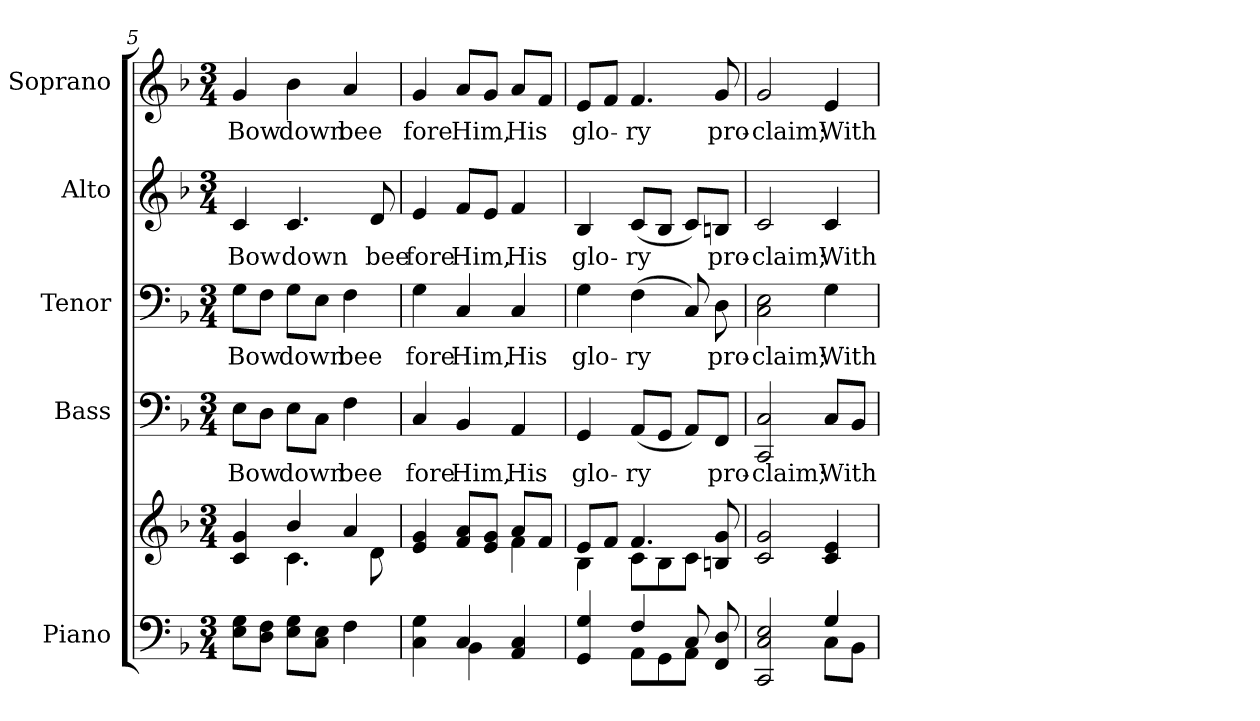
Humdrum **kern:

**kern	**kern	**kern	**text	**kern	**text	**kern	**text	**kern	**text
*part5	*part5	*part4	*part4	*part3	*part3	*part2	*part2	*part1	*part1
*staff6	*staff5	*staff4	*staff4	*staff3	*staff3	*staff2	*staff2	*staff1	*staff1
*I"Piano	*	*I"Bass	*	*I"Tenor	*	*I"Alto	*	*I"Soprano	*
*I'Pno.	*	*I'B.	*	*I'T.	*	*I'A.	*	*I'S.	*
*clefF4	*clefG2	*clefF4	*	*clefF4	*	*clefG2	*	*clefG2	*
*k[b-]	*k[b-]	*k[b-]	*	*k[b-]	*	*k[b-]	*	*k[b-]	*
*F:	*F:	*F:	*	*F:	*	*F:	*	*F:	*
*M3/4	*M3/4	*M3/4	*	*M3/4	*	*M3/4	*	*M3/4	*
=5	=5	=5	=5	=5	=5	=5	=5	=5	=5
*	*^	*	*	*	*	*	*	*	*
!	!	!	!	!LO:LY:b:color=#000000	!	!	!	!	!	!
!	!	!	!	!	!	!LO:LY:b:color=#000000	!	!	!	!
!	!	!	!	!	!	!	!	!LO:LY:b:color=#000000	!	!
!	!	!	!	!	!	!	!	!	!	!LO:LY:b:color=#000000
8Ei\ 8GiL	4ci/ 4gi	4ryy	8Ei\L	Bow	8Gi\L	Bow	4ci/	Bow	4gi/	Bow
8Di\ 8FiJ	.	.	8Di\J	.	8Fi\J	.	.	.	.	.
!	!	!	!	!LO:LY:b:color=#000000	!	!	!	!	!	!
!	!	!	!	!	!	!LO:LY:b:color=#000000	!	!	!	!
!	!	!	!	!	!	!	!	!LO:LY:b:color=#000000	!	!
!	!	!	!	!	!	!	!	!	!	!LO:LY:b:color=#000000
8Ei\ 8GiL	4b-i/	4.ci\	8Ei\L	down	8Gi\L	down	4.ci/	down	4b-i\	down
8Ci\ 8EiJ	.	.	8Ci\J	.	8Ei\J	.	.	.	.	.
!	!	!	!	!LO:LY:b:color=#000000	!	!	!	!	!	!
!	!	!	!	!	!	!LO:LY:b:color=#000000	!	!	!	!
!	!	!	!	!	!	!	!	!	!	!LO:LY:b:color=#000000
4Fi\	4ai/	.	4Fi\	bee	4Fi\	bee	.	.	4ai/	bee
!	!	!	!	!	!	!	!	!LO:LY:b:color=#000000	!	!
.	.	8di\	.	.	.	.	8di/	bee	.	.
=6	=6	=6	=6	=6	=6	=6	=6	=6	=6	=6
*^	*	*	*	*	*	*	*	*	*	*
!	!	!	!	!	!LO:LY:b:color=#000000	!	!	!	!	!	!
!	!	!	!	!	!	!	!LO:LY:b:color=#000000	!	!	!	!
!	!	!	!	!	!	!	!	!	!LO:LY:b:color=#000000	!	!
!	!	!	!	!	!	!	!	!	!	!	!LO:LY:b:color=#000000
4Ci\ 4Gi	4ryy	4ei/ 4gi	2ryy	4Ci/	fore	4Gi\	fore	4ei/	fore	4gi/	fore
!	!	!	!	!	!LO:LY:b:color=#000000	!	!	!	!	!	!
!	!	!	!	!	!	!	!LO:LY:b:color=#000000	!	!	!	!
!	!	!	!	!	!	!	!	!	!LO:LY:b:color=#000000	!	!
!	!	!	!	!	!	!	!	!	!	!	!LO:LY:b:color=#000000
4Ci/	4BB-i\	8fi/ 8aiL	.	4BB-i/	Him,	4Ci/	Him,	8fi/L	Him,	8ai/L	Him,
.	.	8ei/ 8giJ	.	.	.	.	.	8ei/J	.	8gi/J	.
!	!	!	!	!	!LO:LY:b:color=#000000	!	!	!	!	!	!
!	!	!	!	!	!	!	!LO:LY:b:color=#000000	!	!	!	!
!	!	!	!	!	!	!	!	!	!LO:LY:b:color=#000000	!	!
!	!	!	!	!	!	!	!	!	!	!	!LO:LY:b:color=#000000
4AAi/ 4Ci	4ryy	8ai/L	4fi\	4AAi/	His	4Ci/	His	4fi/	His	8ai/L	His
.	.	8fi/J	.	.	.	.	.	.	.	8fi/J	.
!!LO:PB:g=z
=7	=7	=7	=7	=7	=7	=7	=7	=7	=7	=7	=7
!	!	!	!	!	!LO:LY:b:color=#000000	!	!	!	!	!	!
!	!	!	!	!	!	!	!LO:LY:b:color=#000000	!	!	!	!
!	!	!	!	!	!	!	!	!	!LO:LY:b:color=#000000	!	!
!	!	!	!	!	!	!	!	!	!	!	!LO:LY:b:color=#000000
4GGi/ 4Gi	4ryy	8ei/L	4B-i\	4GGi/	glo-	4Gi\	glo-	4B-i/	glo-	8ei/L	glo-
.	.	8fi/J	.	.	.	.	.	.	.	8fi/J	.
!	!	!	!	!	!LO:LY:b:color=#000000	!	!	!	!	!	!
!	!	!	!	!	!	!	!LO:LY:b:color=#000000	!	!	!	!
!	!	!	!	!	!	!	!	!	!LO:LY:b:color=#000000	!	!
!	!	!	!	!	!	!	!	!	!	!	!LO:LY:b:color=#000000
4Fi/	8AAi\L	4.fi/	8ci\L	(8AAi/L	-ry	(4Fi\	-ry	(8ci/L	-ry	4.fi/	-ry
.	8GGi\	.	8B-i\	8GGi/J	.	.	.	8B-i/J	.	.	.
8Ci/	8AAi\J	.	8ci\J	8AAi/L)	.	8Ci/)	.	8ci/L)	.	.	.
!	!	!	!	!	!LO:LY:b:color=#000000	!	!	!	!	!	!
!	!	!	!	!	!	!	!LO:LY:b:color=#000000	!	!	!	!
!	!	!	!	!	!	!	!	!	!LO:LY:b:color=#000000	!	!
!	!	!	!	!	!	!	!	!	!	!	!LO:LY:b:color=#000000
8FFi/ 8Di	8ryy	8Bni/ 8gi	8ryy	8FFi/J	pro-	8Di\	pro-	8Bni/J	pro-	8gi/	pro-
*	*	*v	*v	*	*	*	*	*	*	*	*
=8	=8	=8	=8	=8	=8	=8	=8	=8	=8	=8
*	*	*^	*	*	*	*	*	*	*	*
!	!	!	!	!	!LO:LY:b:color=#000000	!	!	!	!	!	!
*	*	*v	*v	*	*	*	*	*	*	*	*
*	*	*^	*	*	*	*	*	*	*	*
!	!	!	!	!	!	!	!LO:LY:b:color=#000000	!	!	!	!
*	*	*v	*v	*	*	*	*	*	*	*	*
*	*	*^	*	*	*	*	*	*	*	*
!	!	!	!	!	!	!	!	!	!LO:LY:b:color=#000000	!	!
*	*	*v	*v	*	*	*	*	*	*	*	*
*	*	*^	*	*	*	*	*	*	*	*
!	!	!	!	!	!	!	!	!	!	!	!LO:LY:b:color=#000000
*	*	*v	*v	*	*	*	*	*	*	*	*
2CCi/ 2Ci 2Ei	2ryy	2ci/ 2gi	2CCi/ 2Ci	-claim;	2Ci\ 2Ei	-claim;	2ci/	-claim;	2gi/	-claim;
!	!	!	!	!LO:LY:b:color=#000000	!	!	!	!	!	!
!	!	!	!	!	!	!LO:LY:b:color=#000000	!	!	!	!
!	!	!	!	!	!	!	!	!LO:LY:b:color=#000000	!	!
!	!	!	!	!	!	!	!	!	!	!LO:LY:b:color=#000000
4Gi/	8Ci\L	4ci/ 4ei	8Ci/L	With	4Gi\	With	4ci/	With	4ei/	With
.	8BB-i\J	.	8BB-i/J	.	.	.	.	.	.	.
*v	*v	*	*	*	*	*	*	*	*	*
=	=	=	=	=	=	=	=	=	=
*-	*-	*-	*-	*-	*-	*-	*-	*-	*-
